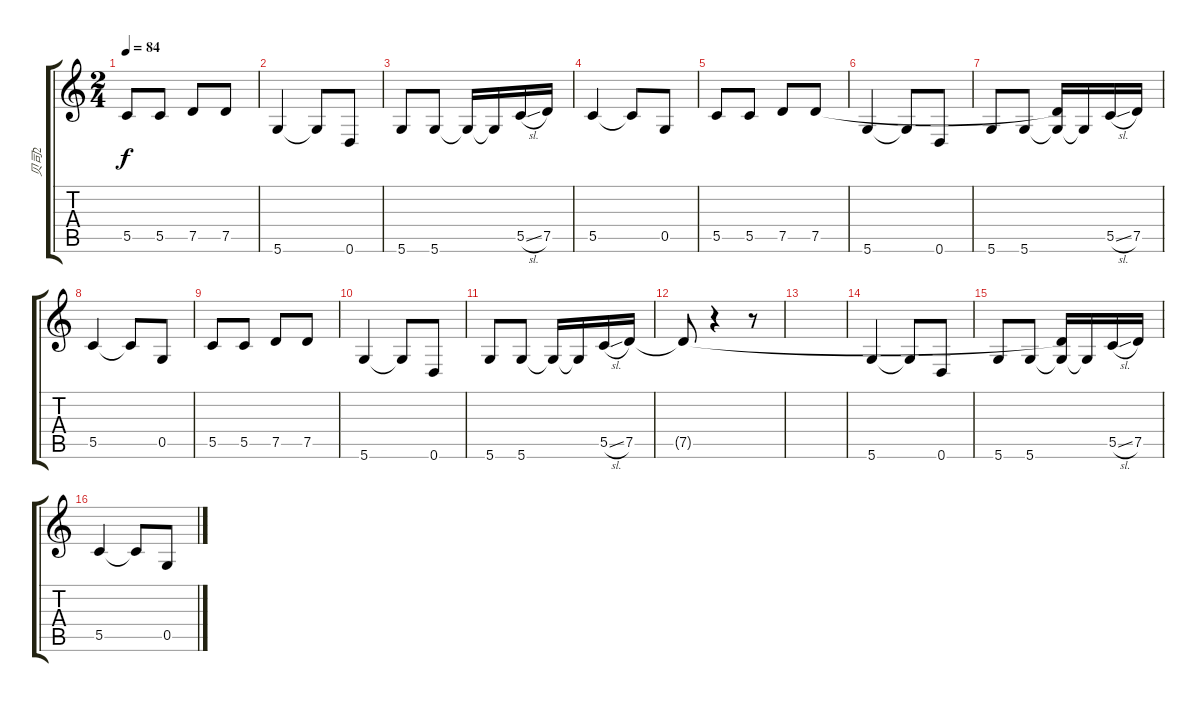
\track ("贝司2" "贝司2") {instrument electricbassfinger}
\staff {score tabs}
\tuning (Eb4 Bb3 Gb3 Db3 G2 D2) {hide}
\ts (2 4)
\tempo 84
\clef g2
\ks c
5.5.8{dy f} 5.5.8 7.5.8 7.5.8 |
5.6.4 5.6{t}.8 0.6.8 |
5.6.8 5.6.8 5.6{t}.16 5.6{t}.16 5.5{sl}.16 7.5.16 |
5.5.4 5.5{t}.8 0.5.8 |
5.5.8 5.5.8 7.5.8 7.5.8 |
5.6.4 5.6{t}.8 0.6.8 |
5.6.8 5.6.8 (7.5{t} 5.6{t}).16 5.6{t}.16 5.5{sl}.16 7.5.16 |
5.5.4 5.5{t}.8 0.5.8 |
5.5.8 5.5.8 7.5.8 7.5.8 |
5.6.4 5.6{t}.8 0.6.8 |
5.6.8 5.6.8 5.6{t}.16 5.6{t}.16 5.5{sl}.16 7.5.16 |
7.5{t}.8 r.4 r.8 |
|
5.6.4 5.6{t}.8 0.6.8 |
5.6.8 5.6.8 (7.5{t} 5.6{t}).16 5.6{t}.16 5.5{sl}.16 7.5.16 |
5.5.4 5.5{t}.8 0.5.8
